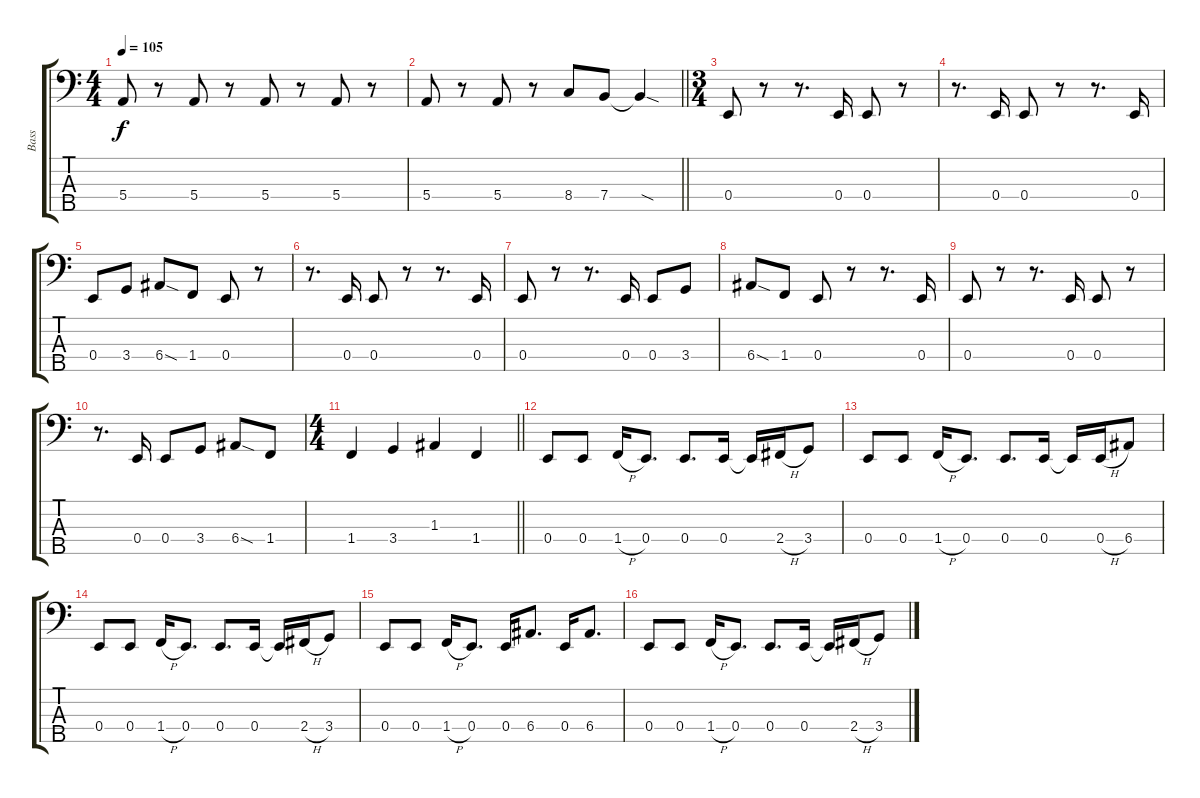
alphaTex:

\track ("Bass" "Bass") {instrument electricbassfinger}
\staff {score tabs}
\tuning (G2 D2 A1 E1 B0) {hide}
\ts (4 4)
\tempo 105
\clef f4
\ks c
5.4.8{dy f} r.8 5.4.8 r.8 5.4.8 r.8 5.4.8 r.8 |
\barLineRight lightlight
5.4.8 r.8 5.4.8 r.8 8.4.8 7.4.8 7.4{sod t}.4 |
\ts (3 4)
0.4.8 r.8 r.8{d} 0.4.16 0.4.8 r.8 |
r.8{d} 0.4.16 0.4.8 r.8 r.8{d} 0.4.16 |
0.4.8 3.4.8 6.4{sod}.8 1.4.8 0.4.8 r.8 |
r.8{d} 0.4.16 0.4.8 r.8 r.8{d} 0.4.16 |
0.4.8 r.8 r.8{d} 0.4.16 0.4.8 3.4.8 |
6.4{sod}.8 1.4.8 0.4.8 r.8 r.8{d} 0.4.16 |
0.4.8 r.8 r.8{d} 0.4.16 0.4.8 r.8 |
r.8{d} 0.4.16 0.4.8 3.4.8 6.4{sod}.8 1.4.8 |
\ts (4 4)
\barLineRight lightlight
1.4.4 3.4.4 1.3.4 1.4.4 |
0.4.8 0.4.8 1.4{h}.16 0.4.8{d} 0.4.8{d} 0.4.16 0.4{t}.16 2.4{h}.16 3.4.8 |
0.4.8 0.4.8 1.4{h}.16 0.4.8{d} 0.4.8{d} 0.4.16 0.4{t}.16 0.4{h}.16 6.4.8 |
0.4.8 0.4.8 1.4{h}.16 0.4.8{d} 0.4.8{d} 0.4.16 0.4{t}.16 2.4{h}.16 3.4.8 |
0.4.8 0.4.8 1.4{h}.16 0.4.8{d} 0.4.16 6.4.8{d} 0.4.16 6.4.8{d} |
0.4.8 0.4.8 1.4{h}.16 0.4.8{d} 0.4.8{d} 0.4.16 0.4{t}.16 2.4{h}.16 3.4.8
